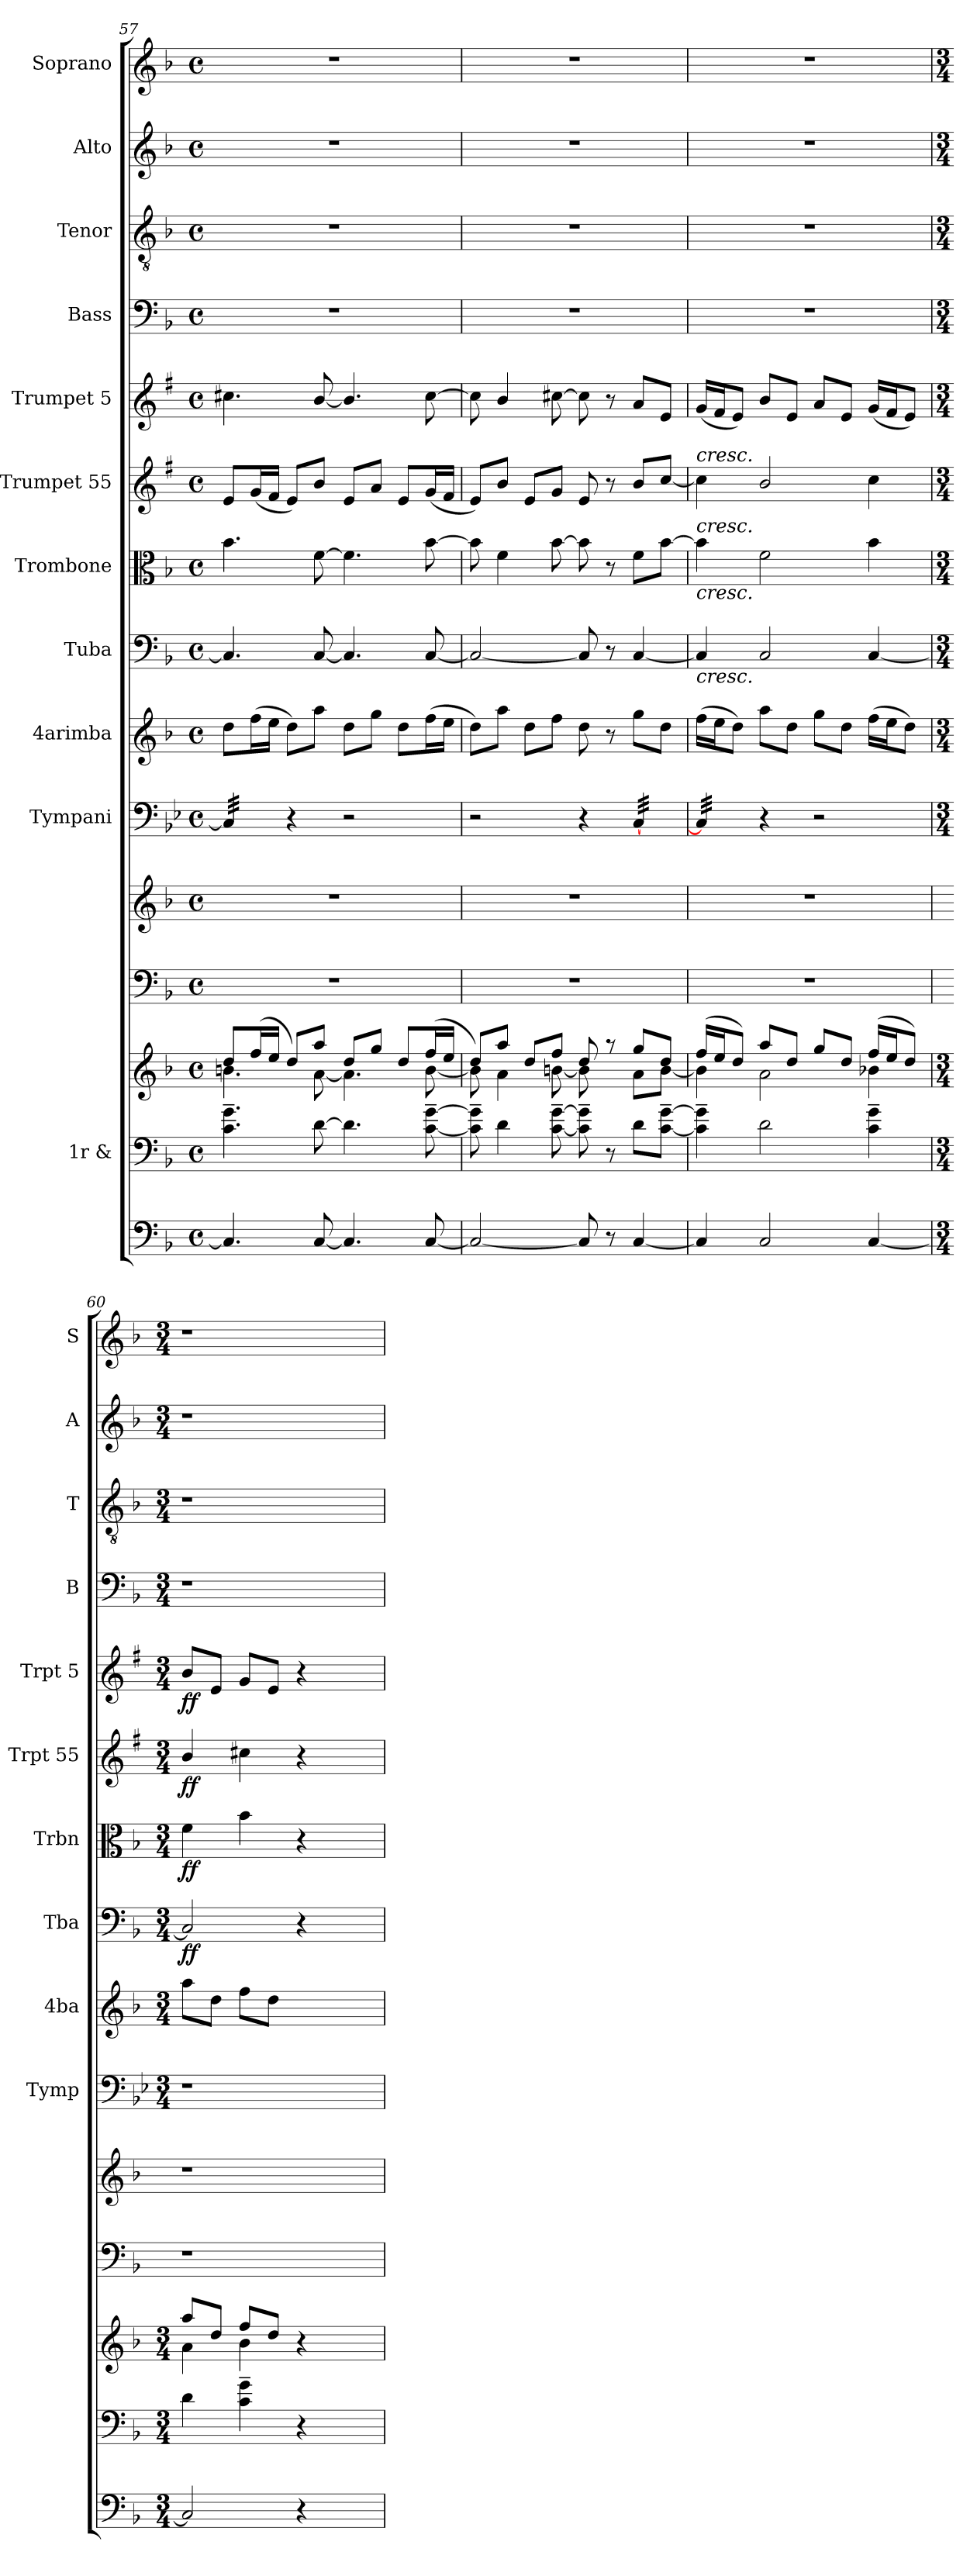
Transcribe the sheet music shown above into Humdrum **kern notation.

**kern	**kern	**kern	**kern	**kern	**kern	**kern	**kern	**dynam	**kern	**dynam	**kern	**dynam	**kern	**dynam	**kern	**kern	**kern	**kern
*part14	*part13	*part13	*part12	*part11	*part10	*part9	*part8	*part8	*part7	*part7	*part6	*part6	*part5	*part5	*part4	*part3	*part2	*part1
*staff15	*staff14	*staff13	*staff12	*staff11	*staff10	*staff9	*staff8	*staff8	*staff7	*staff7	*staff6	*staff6	*staff5	*staff5	*staff4	*staff3	*staff2	*staff1
*	*I"1r &	*	*	*	*I"Tympani	*I"4arimba	*I"Tuba	*	*I"Trombone	*	*I"Trumpet 55	*	*I"Trumpet 5	*	*I"Bass	*I"Tenor	*I"Alto	*I"Soprano
*	*	*	*	*	*I'Tymp	*I'4ba	*I'Tba	*	*I'Trbn	*	*I'Trpt 55	*	*I'Trpt 5	*	*I'B	*I'T	*I'A	*I'S
!!LO:PB:g=z
*clefF4	*clefF4	*clefG2	*clefF4	*clefG2	*clefF4	*clefG2	*clefF4	*	*clefC3	*	*clefG2	*	*clefG2	*	*clefF4	*clefGv2	*clefG2	*clefG2
*	*	*	*	*	*	*	*	*	*	*	*ITrd1c2	*	*ITrd1c2	*	*	*	*	*
*k[b-]	*k[b-]	*k[b-]	*k[b-]	*k[b-]	*k[b-e-]	*k[b-]	*k[b-]	*	*k[b-]	*	*k[b-]	*	*k[b-]	*	*k[b-]	*k[b-]	*k[b-]	*k[b-]
*F:	*F:	*F:	*F:	*F:	*B-:	*F:	*F:	*	*F:	*	*F:	*	*F:	*	*F:	*F:	*F:	*F:
*M4/4	*M4/4	*M4/4	*M4/4	*M4/4	*M4/4	*M4/4	*M4/4	*	*M4/4	*	*M4/4	*	*M4/4	*	*M4/4	*M4/4	*M4/4	*M4/4
*met(c)	*met(c)	*met(c)	*met(c)	*met(c)	*met(c)	*met(c)	*met(c)	*	*met(c)	*	*met(c)	*	*met(c)	*	*met(c)	*met(c)	*met(c)	*met(c)
=57	=57	=57	=57	=57	=57	=57	=57	=57	=57	=57	=57	=57	=57	=57	=57	=57	=57	=57
*	*	*^	*	*	*	*	*	*	*	*	*	*	*	*	*	*	*	*
*	*	*	*	*	*	*tremolo	*	*	*	*	*	*	*	*	*	*	*	*	*
4.C/]	4.c\~> 4.g\~>	8dd/L	4.bn\	1r	1r	32C/]LLL	8dd\L	4.C/]	.	4.b-\	.	8d/L	.	4.bn\	.	1r	1r	1r	1r
.	.	.	.	.	.	32C/	.	.	.	.	.	.	.	.	.	.	.	.	.
.	.	.	.	.	.	32C/	.	.	.	.	.	.	.	.	.	.	.	.	.
.	.	.	.	.	.	32C/	.	.	.	.	.	.	.	.	.	.	.	.	.
.	.	(>16ff/L	.	.	.	32C/	(>16ff\L	.	.	.	.	(<16f/L	.	.	.	.	.	.	.
.	.	.	.	.	.	32C/	.	.	.	.	.	.	.	.	.	.	.	.	.
.	.	16ee/JJ	.	.	.	32C/	16ee\JJ	.	.	.	.	16e/JJ	.	.	.	.	.	.	.
.	.	.	.	.	.	32C/JJJ	.	.	.	.	.	.	.	.	.	.	.	.	.
.	.	8dd/L)	.	.	.	4r	8dd\L)	.	.	.	.	8d/L)	.	.	.	.	.	.	.
[<8C/	[>8d\	8aa/J	[<8a\	.	.	.	8aa\J	[<8C/	.	[>8f\	.	8a/J	.	[<8a/	.	.	.	.	.
4.C/]	4.d\]	8dd/L	4.a\]	.	.	2r	8dd\L	4.C/]	.	4.f\]	.	8d/L	.	4.a/]	.	.	.	.	.
.	.	8gg/J	.	.	.	.	8gg\J	.	.	.	.	8g/J	.	.	.	.	.	.	.
.	.	8dd/L	.	.	.	.	8dd\L	.	.	.	.	8d/L	.	.	.	.	.	.	.
[<8C/	[<8c\~> [>8g\~>	(>16ff/L	[<8b\	.	.	.	(>16ff\L	[<8C/	.	[>8b-\	.	(<16f/L	.	[>8b\	.	.	.	.	.
.	.	16ee/JJ	.	.	.	.	16ee\JJ	.	.	.	.	16e/JJ	.	.	.	.	.	.	.
=58	=58	=58	=58	=58	=58	=58	=58	=58	=58	=58	=58	=58	=58	=58	=58	=58	=58	=58	=58
2C/_	8c\]~> 8g\]~>	8dd/L)	8b\]	1r	1r	2r	8dd\L)	2C/_	.	8b-\]	.	8d/L)	.	8b\]	.	1r	1r	1r	1r
.	4d\	8aa/J	4a\	.	.	.	8aa\J	.	.	4f\	.	8a/J	.	4a/	.	.	.	.	.
.	.	8dd/L	.	.	.	.	8dd\L	.	.	.	.	8d/L	.	.	.	.	.	.	.
.	[<8c\~> [>8g\~>	8ff/J	[<8bn\	.	.	.	8ff\J	.	.	[>8b-\	.	8f/J	.	[>8bn\	.	.	.	.	.
8C/]	8c\]~> 8g\]~>	8dd/	8b\]	.	.	4r	8dd\	8C/]	.	8b-\]	.	8d/	.	8b\]	.	.	.	.	.
8r	8r	8raa	8ryy	.	.	.	8r	8r	.	8r	.	8r	.	8r	.	.	.	.	.
[<4C/	8d\L	8gg/L	8a\L	.	.	[<32C/LLL	8gg\L	[<4C/	.	8f\L	.	8a/L	.	8g/L	.	.	.	.	.
.	.	.	.	.	.	32C/	.	.	.	.	.	.	.	.	.	.	.	.	.
.	.	.	.	.	.	32C/	.	.	.	.	.	.	.	.	.	.	.	.	.
.	.	.	.	.	.	32C/	.	.	.	.	.	.	.	.	.	.	.	.	.
.	[<8c\~> [>8g\~>J	8dd/J	[<8b\J	.	.	32C/	8dd\J	.	.	[>8b-\J	.	[>8b-/J	.	8d/J	.	.	.	.	.
.	.	.	.	.	.	32C/	.	.	.	.	.	.	.	.	.	.	.	.	.
.	.	.	.	.	.	32C/	.	.	.	.	.	.	.	.	.	.	.	.	.
.	.	.	.	.	.	32C/JJJ	.	.	.	.	.	.	.	.	.	.	.	.	.
=59	=59	=59	=59	=59	=59	=59	=59	=59	=59	=59	=59	=59	=59	=59	=59	=59	=59	=59	=59
!	!	!	!	!	!	!	!	!	!	!	!	!LO:TX:a:i:t=cresc.	!	!	!	!	!	!	!
!	!	!	!	!	!	!	!	!	!	!LO:TX:b:i:t=cresc.	!	!	!	!	!	!	!	!	!
!	!	!	!	!	!	!	!	!	!	!LO:TX:a:i:t=cresc.	!	!	!	!	!	!	!	!	!
!	!	!	!	!	!	!	!	!LO:TX:b:i:t=cresc.	!	!	!	!	!	!	!	!	!	!	!
4C/]	4c\]~> 4g\]~>	(>16ff/LL	4b\]	1r	1r	32C/]LLL	(>16ff\LL	4C/]	.	4b-\]	.	4b-\]	.	(<16f/LL	.	1r	1r	1r	1r
.	.	.	.	.	.	32C/	.	.	.	.	.	.	.	.	.	.	.	.	.
.	.	16ee/J	.	.	.	32C/	16ee\J	.	.	.	.	.	.	16e/J	.	.	.	.	.
.	.	.	.	.	.	32C/	.	.	.	.	.	.	.	.	.	.	.	.	.
.	.	8dd/J)	.	.	.	32C/	8dd\J)	.	.	.	.	.	.	8d/J)	.	.	.	.	.
.	.	.	.	.	.	32C/	.	.	.	.	.	.	.	.	.	.	.	.	.
.	.	.	.	.	.	32C/	.	.	.	.	.	.	.	.	.	.	.	.	.
.	.	.	.	.	.	32C/JJJ	.	.	.	.	.	.	.	.	.	.	.	.	.
*	*	*	*	*	*	*Xtremolo	*	*	*	*	*	*	*	*	*	*	*	*	*
2C/	2d\	8aa/L	2a\	.	.	4r	8aa\L	2C/	.	2f\	.	2a/	.	8a/L	.	.	.	.	.
.	.	8dd/J	.	.	.	.	8dd\J	.	.	.	.	.	.	8d/J	.	.	.	.	.
.	.	8gg/L	.	.	.	2r	8gg\L	.	.	.	.	.	.	8g/L	.	.	.	.	.
.	.	8dd/J	.	.	.	.	8dd\J	.	.	.	.	.	.	8d/J	.	.	.	.	.
[<4C/	4c\~> 4g\~>	(>16ff/LL	4b-\	.	.	.	(>16ff\LL	[<4C/	.	4b-\	.	4b-\	.	(<16f/LL	.	.	.	.	.
.	.	16ee/J	.	.	.	.	16ee\J	.	.	.	.	.	.	16e/J	.	.	.	.	.
.	.	8dd/J)	.	.	.	.	8dd\J)	.	.	.	.	.	.	8d/J)	.	.	.	.	.
=60	=60	=60	=60	=60	=60	=60	=60	=60	=60	=60	=60	=60	=60	=60	=60	=60	=60	=60	=60
*M3/4	*M3/4	*M3/4	*	*	*	*M3/4	*M3/4	*M3/4	*	*M3/4	*	*M3/4	*	*M3/4	*	*M3/4	*M3/4	*M3/4	*M3/4
!	!	!	!	!	!	!LO:N:vis=1	!	!	!LO:DY:b	!	!LO:DY:b	!	!LO:DY:b	!	!LO:DY:b	!LO:N:vis=1	!LO:N:vis=1	!LO:N:vis=1	!LO:N:vis=1
2C/]	4d\	8aa/L	4a\	1r	1r	2.r	8aa\L	2C/]	ff	4f\	ff	4a/	ff	8a/L	ff	2.r	2.r	2.r	2.r
.	.	8dd/J	.	.	.	.	8dd\J	.	.	.	.	.	.	8d/J	.	.	.	.	.
.	4c\~> 4g\~>	8ff/L	4b-\	.	.	.	8ff\L	.	.	4b-\	.	4bn\	.	8f/L	.	.	.	.	.
.	.	8dd/J	.	.	.	.	8dd\J	.	.	.	.	.	.	8d/J	.	.	.	.	.
4r	4rC	4ra	4ryy	.	.	.	2ryy	4r	.	4r	.	4r	.	4r	.	.	.	.	.
4ryy	4ryy	4ryy	4ryy	.	.	4ryy	.	4ryy	.	4ryy	.	4ryy	.	4ryy	.	4ryy	4ryy	4ryy	4ryy
*	*	*v	*v	*	*	*	*	*	*	*	*	*	*	*	*	*	*	*	*
=	=	=	=	=	=	=	=	=	=	=	=	=	=	=	=	=	=	=
*-	*-	*-	*-	*-	*-	*-	*-	*-	*-	*-	*-	*-	*-	*-	*-	*-	*-	*-
